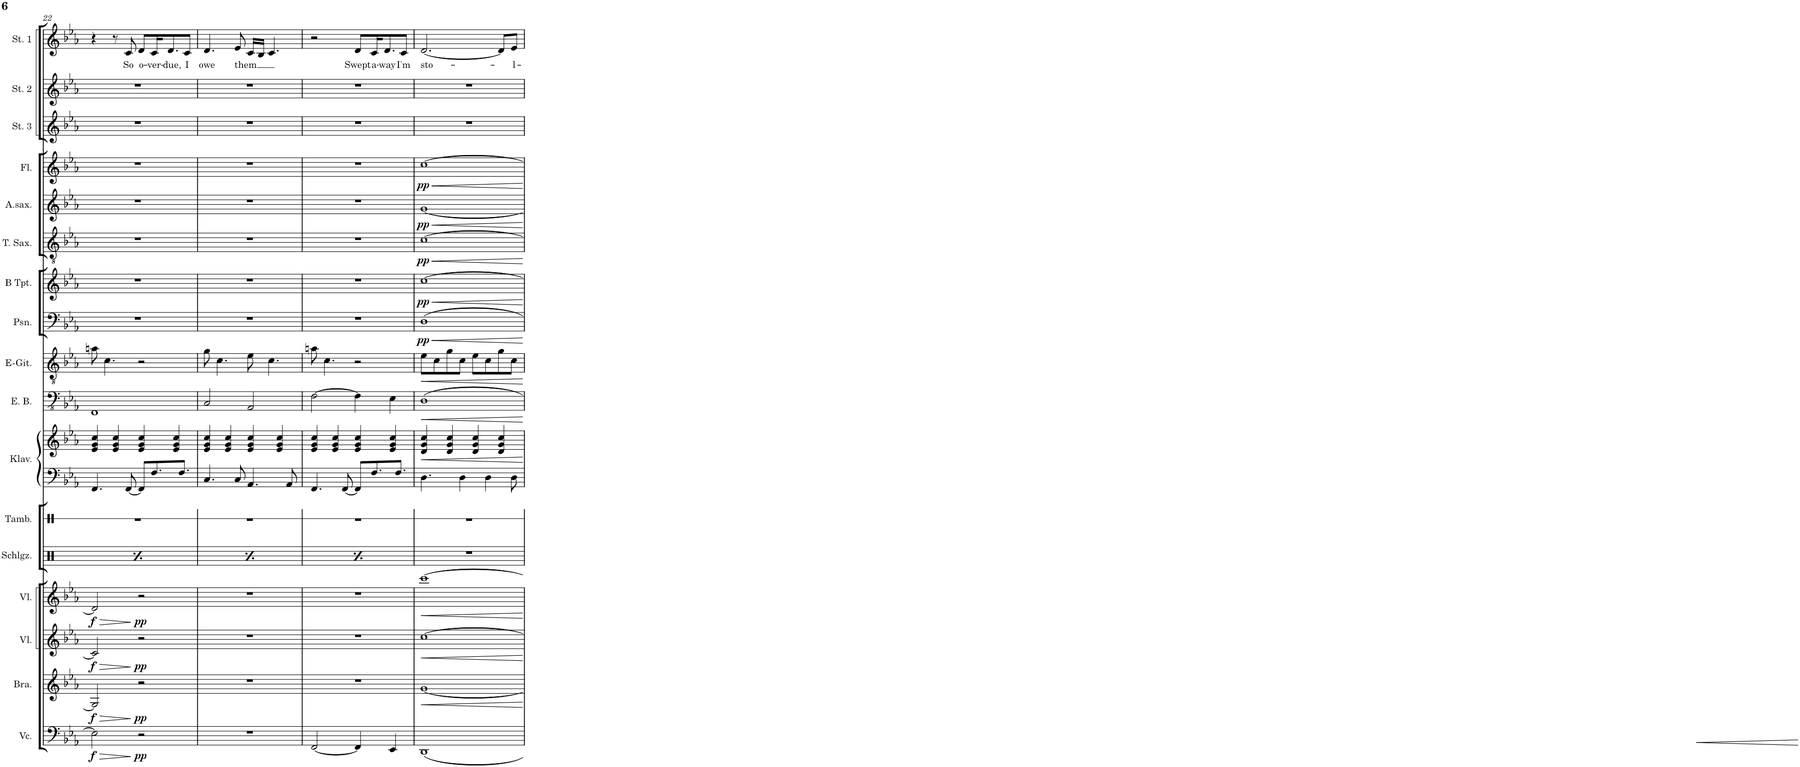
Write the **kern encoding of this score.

**kern	**dynam	**kern	**dynam	**kern	**dynam	**kern	**dynam	**kern	**kern	**kern	**kern	**kern	**kern	**kern	**dynam	**kern	**dynam	**kern	**dynam	**kern	**dynam	**kern	**dynam	**kern	**kern	**kern	**text
*part17	*part17	*part16	*part16	*part15	*part15	*part14	*part14	*part13	*part12	*part11	*part11	*part10	*part9	*part8	*part8	*part7	*part7	*part6	*part6	*part5	*part5	*part4	*part4	*part3	*part2	*part1	*part1
*staff18	*staff18	*staff17	*staff17	*staff16	*staff16	*staff15	*staff15	*staff14	*staff13	*staff12	*staff11	*staff10	*staff9	*staff8	*staff8	*staff7	*staff7	*staff6	*staff6	*staff5	*staff5	*staff4	*staff4	*staff3	*staff2	*staff1	*staff1
*I"Violoncello	*	*I"Bratsche	*	*I"Violine	*	*I"Violine	*	*I"Schlagzeug	*I"Tamburin	*I"Klavier	*	*I"Elektrischer Bass	*I"Elektrische Gitarre	*I"Posaune	*	*I"Trompete in B	*	*I"Tenorsaxophon	*	*I"Altsaxophon	*	*I"Flöte	*	*I"Stimme 3	*I"Stimme 2	*I"Stimme 1	*
*I'Vc.	*	*I'Bra.	*	*I'Vl.	*	*I'Vl.	*	*I'Schlgz.	*I'Tamb.	*I'Klav.	*	*I'E. B.	*I'E-Git.	*I'Psn.	*	*	*	*I'T. Sax.	*	*I'A.sax.	*	*I'Fl.	*	*I'St. 3	*I'St. 2	*I'St. 1	*
!!LO:PB:g=z
*clefF4	*	*clefG2	*	*clefG2	*	*clefG2	*	*clefX	*clefX	*clefF4	*clefG2	*clefFv4	*clefGv2	*clefF4	*	*clefG2	*	*clefGv2	*	*clefG2	*	*clefG2	*	*clefG2	*clefG2	*clefG2	*
*	*	*	*	*	*	*	*	*	*	*	*	*	*	*	*	*Trd1c2	*	*Trd8c14	*	*Trd5c9	*	*	*	*	*	*	*
*k[b-e-a-]	*	*k[b-e-a-]	*	*k[b-e-a-]	*	*k[b-e-a-]	*	*k[]	*k[]	*k[b-e-a-]	*k[b-e-a-]	*k[b-e-a-]	*k[b-e-a-]	*k[b-e-a-]	*	*k[b-e-a-]	*	*k[b-e-a-]	*	*k[b-e-a-]	*	*k[b-e-a-]	*	*k[b-e-a-]	*k[b-e-a-]	*k[b-e-a-]	*
*M4/4	*	*M4/4	*	*M4/4	*	*M4/4	*	*M4/4	*M4/4	*M4/4	*M4/4	*M4/4	*M4/4	*M4/4	*	*M4/4	*	*M4/4	*	*M4/4	*	*M4/4	*	*M4/4	*M4/4	*M4/4	*
=22	=22	=22	=22	=22	=22	=22	=22	=22	=22	=22	=22	=22	=22	=22	=22	=22	=22	=22	=22	=22	=22	=22	=22	=22	=22	=22	=22
!	!LO:DY:b	!	!LO:DY:b	!	!LO:DY:b	!	!LO:DY:b	!	!	!	!	!	!	!	!	!	!	!	!	!	!	!	!	!	!	!	!
2E-\]	f	2G/]	f	2c/]	f	2d/]	f	8Rff/L	1r	4.FF/	4e-/ 4g/ 4cc/	1FFF	8an\	1r	.	1r	.	1r	.	1r	.	1r	.	1r	1r	4r	.
.	.	.	.	.	.	.	.	8Rff/	.	.	.	.	4.c\	.	.	.	.	.	.	.	.	.	.	.	.	.	.
.	.	.	.	.	.	.	.	8Rff/	.	.	4e-/ 4g/ 4cc/	.	.	.	.	.	.	.	.	.	.	.	.	.	.	8r	.
!	!	!	!	!	!	!	!	!	!	!	!	!	!	!	!	!	!	!	!	!	!	!	!	!	!	!	!LO:LY:b
.	.	.	.	.	.	.	.	8Rff/J	.	[8FF/	.	.	.	.	.	.	.	.	.	.	.	.	.	.	.	8c/	So
!	!LO:DY:b	!	!LO:DY:b	!	!LO:DY:b	!	!LO:DY:b	!	!	!	!	!	!	!	!	!	!	!	!	!	!	!	!	!	!	!	!LO:LY:b
2r	pp	2r	pp	2r	pp	2r	pp	8Rff/L	.	8FF/L]	4e-/ 4g/ 4cc/	.	2r	.	.	.	.	.	.	.	.	.	.	.	.	8d/L	o-
!	!	!	!	!	!	!	!	!	!	!	!	!	!	!	!	!	!	!	!	!	!	!	!	!	!	!	!LO:LY:b
.	.	.	.	.	.	.	.	8Rff/	.	8.F/	.	.	.	.	.	.	.	.	.	.	.	.	.	.	.	16c/K	-ver-
!	!	!	!	!	!	!	!	!	!	!	!	!	!	!	!	!	!	!	!	!	!	!	!	!	!	!	!LO:LY:b
.	.	.	.	.	.	.	.	.	.	.	.	.	.	.	.	.	.	.	.	.	.	.	.	.	.	8.d/	-due,
.	.	.	.	.	.	.	.	8Rff/	.	.	4e-/ 4g/ 4cc/	.	.	.	.	.	.	.	.	.	.	.	.	.	.	.	.
.	.	.	.	.	.	.	.	.	.	8.F/J	.	.	.	.	.	.	.	.	.	.	.	.	.	.	.	.	.
!	!	!	!	!	!	!	!	!	!	!	!	!	!	!	!	!	!	!	!	!	!	!	!	!	!	!	!LO:LY:b
.	.	.	.	.	.	.	.	8Rff/J	.	.	.	.	.	.	.	.	.	.	.	.	.	.	.	.	.	8c/J	I
=23	=23	=23	=23	=23	=23	=23	=23	=23	=23	=23	=23	=23	=23	=23	=23	=23	=23	=23	=23	=23	=23	=23	=23	=23	=23	=23	=23
!	!	!	!	!	!	!	!	!	!	!	!	!	!	!	!	!	!	!	!	!	!	!	!	!	!	!	!LO:LY:b
1r	.	1r	.	1r	.	1r	.	8Rff/L	1r	4.C/	4e-/ 4g/ 4cc/	2CC/	8g\	1r	.	1r	.	1r	.	1r	.	1r	.	1r	1r	4.d/	owe
.	.	.	.	.	.	.	.	8Rff/	.	.	.	.	4.c\	.	.	.	.	.	.	.	.	.	.	.	.	.	.
.	.	.	.	.	.	.	.	8Rff/	.	.	4e-/ 4g/ 4cc/	.	.	.	.	.	.	.	.	.	.	.	.	.	.	.	.
!	!	!	!	!	!	!	!	!	!	!	!	!	!	!	!	!	!	!	!	!	!	!	!	!	!	!	!LO:LY:b
.	.	.	.	.	.	.	.	8Rff/J	.	8C/	.	.	.	.	.	.	.	.	.	.	.	.	.	.	.	8e-/	them
.	.	.	.	.	.	.	.	8Rff/L	.	4.AA-/	4e-/ 4g/ 4cc/	2AAA-/	8e-\	.	.	.	.	.	.	.	.	.	.	.	.	16c/LL	.
.	.	.	.	.	.	.	.	.	.	.	.	.	.	.	.	.	.	.	.	.	.	.	.	.	.	16B-/JJ	.
.	.	.	.	.	.	.	.	8Rff/	.	.	.	.	4.c\	.	.	.	.	.	.	.	.	.	.	.	.	4.c/	.
.	.	.	.	.	.	.	.	8Rff/	.	.	4e-/ 4g/ 4cc/	.	.	.	.	.	.	.	.	.	.	.	.	.	.	.	.
.	.	.	.	.	.	.	.	8Rff/J	.	8AA-/	.	.	.	.	.	.	.	.	.	.	.	.	.	.	.	.	.
=24	=24	=24	=24	=24	=24	=24	=24	=24	=24	=24	=24	=24	=24	=24	=24	=24	=24	=24	=24	=24	=24	=24	=24	=24	=24	=24	=24
[2FF/	.	1r	.	1r	.	1r	.	8Rff/L	1r	4.FF/	4e-/ 4g/ 4cc/	[2FF\	8an\	1r	.	1r	.	1r	.	1r	.	1r	.	1r	1r	2r	.
.	.	.	.	.	.	.	.	8Rff/	.	.	.	.	4.c\	.	.	.	.	.	.	.	.	.	.	.	.	.	.
.	.	.	.	.	.	.	.	8Rff/	.	.	4e-/ 4g/ 4cc/	.	.	.	.	.	.	.	.	.	.	.	.	.	.	.	.
.	.	.	.	.	.	.	.	8Rff/J	.	[8FF/	.	.	.	.	.	.	.	.	.	.	.	.	.	.	.	.	.
!	!	!	!	!	!	!	!	!	!	!	!	!	!	!	!	!	!	!	!	!	!	!	!	!	!	!	!LO:LY:b
4FF/]	.	.	.	.	.	.	.	8Rff/L	.	8FF/L]	4e-/ 4g/ 4cc/	4FF\]	2r	.	.	.	.	.	.	.	.	.	.	.	.	8d/L	Swept
!	!	!	!	!	!	!	!	!	!	!	!	!	!	!	!	!	!	!	!	!	!	!	!	!	!	!	!LO:LY:b
.	.	.	.	.	.	.	.	8Rff/	.	8.F/	.	.	.	.	.	.	.	.	.	.	.	.	.	.	.	16c/K	a-
!	!	!	!	!	!	!	!	!	!	!	!	!	!	!	!	!	!	!	!	!	!	!	!	!	!	!	!LO:LY:b
.	.	.	.	.	.	.	.	.	.	.	.	.	.	.	.	.	.	.	.	.	.	.	.	.	.	8.d/	-way
4EE-/	.	.	.	.	.	.	.	8Rff/	.	.	4e-/ 4g/ 4cc/	4EE-\	.	.	.	.	.	.	.	.	.	.	.	.	.	.	.
.	.	.	.	.	.	.	.	.	.	8.F/J	.	.	.	.	.	.	.	.	.	.	.	.	.	.	.	.	.
!	!	!	!	!	!	!	!	!	!	!	!	!	!	!	!	!	!	!	!	!	!	!	!	!	!	!	!LO:LY:b
.	.	.	.	.	.	.	.	8Rff/J	.	.	.	.	.	.	.	.	.	.	.	.	.	.	.	.	.	8c/J	I'm
=25	=25	=25	=25	=25	=25	=25	=25	=25	=25	=25	=25	=25	=25	=25	=25	=25	=25	=25	=25	=25	=25	=25	=25	=25	=25	=25	=25
!	!	!	!	!	!	!	!	!	!	!	!	!	!	!	!LO:DY:b	!	!LO:DY:b	!	!LO:DY:b	!	!LO:DY:b	!	!LO:DY:b	!	!	!	!LO:LY:b
1DD	.	[1g	.	[1cc	.	[1ccc	.	1r	1r	4.D\	4d/ 4g/ 4cc/	1DD	8e-\L	1D	pp	[1cc	pp	[1c	pp	[1g	pp	[1cc	pp	1r	1r	[2.d/	sto-
.	.	.	.	.	.	.	.	.	.	.	.	.	8c\	.	.	.	.	.	.	.	.	.	.	.	.	.	.
.	.	.	.	.	.	.	.	.	.	.	4d/ 4g/ 4cc/	.	8g\	.	.	.	.	.	.	.	.	.	.	.	.	.	.
.	.	.	.	.	.	.	.	.	.	4D\	.	.	8c\J	.	.	.	.	.	.	.	.	.	.	.	.	.	.
.	.	.	.	.	.	.	.	.	.	.	4d/ 4g/ 4cc/	.	8e-\L	.	.	.	.	.	.	.	.	.	.	.	.	.	.
.	.	.	.	.	.	.	.	.	.	4D\	.	.	8c\	.	.	.	.	.	.	.	.	.	.	.	.	.	.
.	.	.	.	.	.	.	.	.	.	.	4d/ 4g/ 4cc/	.	8g\	.	.	.	.	.	.	.	.	.	.	.	.	8d/L]	.
!	!	!	!	!	!	!	!	!	!	!	!	!	!	!	!	!	!	!	!	!	!	!	!	!	!	!	!LO:LY:b
.	.	.	.	.	.	.	.	.	.	8D\	.	.	8c\J	.	.	.	.	.	.	.	.	.	.	.	.	8e-/J	-l-
=	=	=	=	=	=	=	=	=	=	=	=	=	=	=	=	=	=	=	=	=	=	=	=	=	=	=	=
*-	*-	*-	*-	*-	*-	*-	*-	*-	*-	*-	*-	*-	*-	*-	*-	*-	*-	*-	*-	*-	*-	*-	*-	*-	*-	*-	*-
